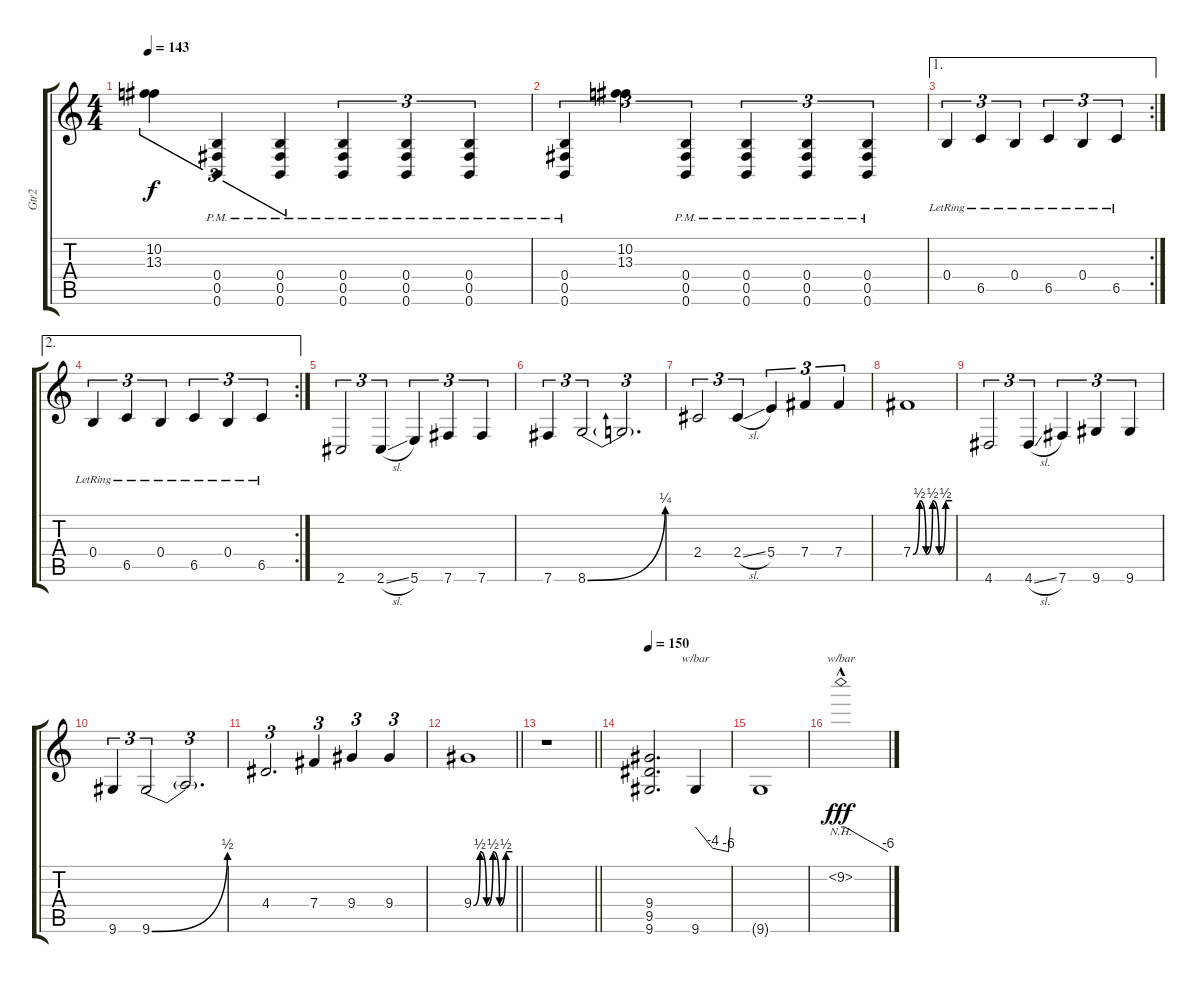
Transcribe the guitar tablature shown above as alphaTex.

\track ("Gtr2" "Gtr2") {instrument distortionguitar}
\staff {score tabs}
\tuning (Db4 Ab3 E3 B2 Gb2 B1) {hide}
\ts (4 4)
\tempo 143
\clef g2
\ks c
(10.2 13.3).4{tu (3 2) dy f} (0.4{pm} 0.5 0.6).4{tu (3 2)} (0.4{pm} 0.5 0.6).4{tu (3 2)} (0.4{pm} 0.5 0.6).4{tu (3 2)} (0.4{pm} 0.5 0.6).4{tu (3 2)} (0.4{pm} 0.5 0.6).4{tu (3 2)} |
(0.4{pm} 0.5{pm} 0.6{pm}).4{tu (3 2)} (10.2 13.3).4{tu (3 2)} (0.4{pm} 0.5 0.6).4{tu (3 2)} (0.4{pm} 0.5 0.6).4{tu (3 2)} (0.4{pm} 0.5 0.6).4{tu (3 2)} (0.4{pm} 0.5 0.6).4{tu (3 2)} |
\ae 1
\rc 2
0.4{lr}.4{tu (3 2)} 6.5{lr}.4{tu (3 2)} 0.4{lr}.4{tu (3 2)} 6.5{lr}.4{tu (3 2)} 0.4{lr}.4{tu (3 2)} 6.5{lr}.4{tu (3 2)} |
\ae 2
\rc 2
0.4{lr}.4{tu (3 2)} 6.5{lr}.4{tu (3 2)} 0.4{lr}.4{tu (3 2)} 6.5{lr}.4{tu (3 2)} 0.4{lr}.4{tu (3 2)} 6.5{lr}.4{tu (3 2)} |
2.6.2{tu (3 2) instrument distortionguitar} 2.6{sl}.4{tu (3 2)} 5.6.4{tu (3 2)} 7.6.4{tu (3 2)} 7.6.4{tu (3 2)} |
7.6.4{tu (3 2)} 8.6{be (bend 0 0 60 1)}.2{tu (3 2)} 8.6{t}.2{d tu (3 2)} |
2.4.2{tu (3 2)} 2.4{sl}.4{tu (3 2)} 5.4.4{tu (3 2)} 7.4.4{tu (3 2)} 7.4.4{tu (3 2)} |
7.4{be (custom 0 0 10 2 20 0 30 2 40 0 50 2 60 2)}.1 |
4.6.2{tu (3 2)} 4.6{sl}.4{tu (3 2)} 7.6.4{tu (3 2)} 9.6.4{tu (3 2)} 9.6.4{tu (3 2)} |
9.6.4{tu (3 2)} 9.6{be (bend 0 0 60 2)}.2{tu (3 2)} 9.6{t}.2{d tu (3 2)} |
4.4.2{d tu (3 2)} 7.4.4{tu (3 2)} 9.4.4{tu (3 2)} 9.4.4{tu (3 2)} |
\barLineRight lightlight
9.4{be (custom 0 0 10 2 20 0 30 2 40 0 50 2 60 2)}.1 |
\section ("" "")
\barLineRight lightlight
r.1 |
\section ("" "")
\tempo 150
(9.4 9.5 9.6).2{d} 9.6.4{tbe (custom default 0 0 30 -16 32 -16 57 -24 60 0)} |
9.6{t}.1 |
9.2{nh hac}.1{tbe (custom default 0 0 5 0 60 -24) dy fff}
